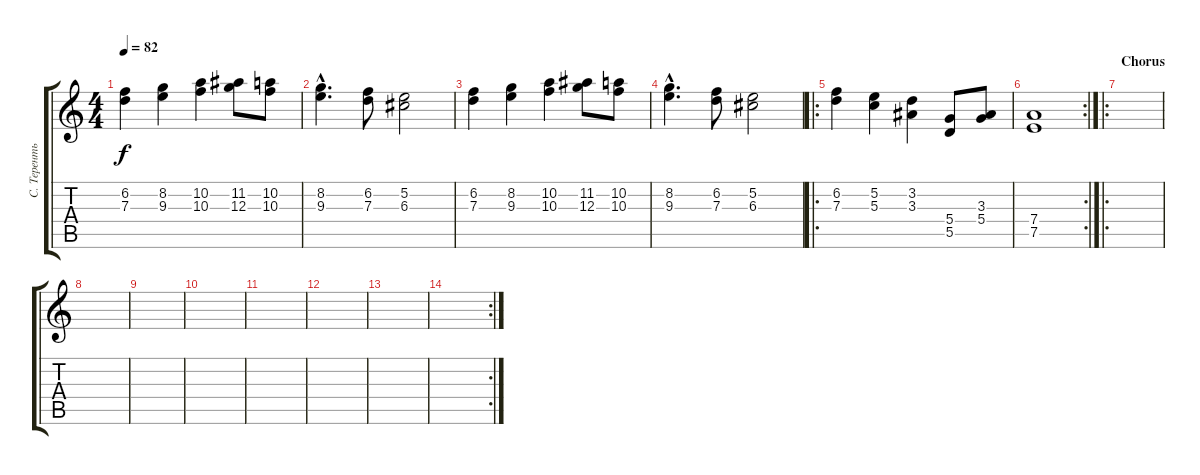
\track ("С. Терентьев" "С. Теренть") {instrument electricguitarjazz}
\staff {score tabs}
\tuning (E4 B3 G3 D3 A2 E2) {hide}
\ts (4 4)
\tempo 82
\clef g2
\ks c
(6.2 7.3).4{dy f} (8.2 9.3).4 (10.2 10.3).4 (11.2 12.3).8 (10.2 10.3).8 |
(8.2{hac} 9.3{hac}).4{d} (6.2 7.3).8 (5.2 6.3).2 |
(6.2 7.3).4 (8.2 9.3).4 (10.2 10.3).4 (11.2 12.3).8 (10.2 10.3).8 |
(8.2{hac} 9.3{hac}).4{d} (6.2 7.3).8 (5.2 6.3).2 |
\ro
(6.2 7.3).4 (5.2 5.3).4 (3.2 3.3).4 (5.4 5.5).8 (3.3 5.4).8 |
\rc 2
\section ("" "")
(7.4 7.5).1 |
\ro
\section ("" "Chorus")
|
|
|
|
|
|
|
\rc 2
